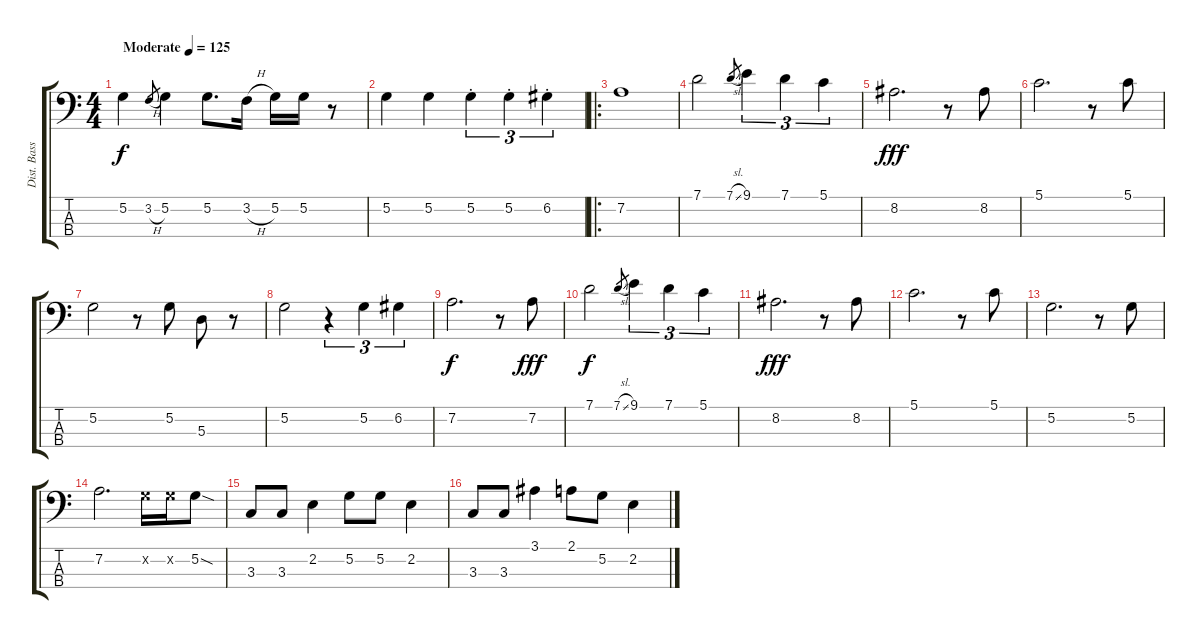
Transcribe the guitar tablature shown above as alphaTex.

\track ("Dist. Bass" "Dist. Bass") {instrument overdrivenguitar}
\staff {score tabs}
\tuning (G2 D2 A1 E1) {hide}
\ts (4 4)
\tempo (125 "Moderate")
\clef f4
\ks c
5.2.4{dy f instrument overdrivenguitar} 3.2{h}.8{gr} 5.2.4 5.2.8{d} 3.2{h}.16 5.2.16 5.2.16 r.8 |
5.2.4 5.2.4 5.2{st}.4{tu (3 2)} 5.2{st}.4{tu (3 2)} 6.2{st}.4{tu (3 2)} |
\ro
7.2.1 |
7.1.2 7.1{sl}.8{gr} 9.1.4{tu (3 2)} 7.1.4{tu (3 2)} 5.1.4{tu (3 2)} |
8.2.2{d dy fff} r.8 8.2.8 |
5.1.2{d} r.8 5.1.8 |
5.2.2 r.8 5.2.8 5.3.8 r.8 |
5.2.2 r.4{tu (3 2)} 5.2.4{tu (3 2)} 6.2.4{tu (3 2)} |
7.2.2{d dy f} r.8 7.2.8{dy fff} |
7.1.2{dy f} 7.1{sl}.8{gr} 9.1.4{tu (3 2)} 7.1.4{tu (3 2)} 5.1.4{tu (3 2)} |
8.2.2{d dy fff} r.8 8.2.8 |
5.1.2{d} r.8 5.1.8 |
5.2.2{d} r.8 5.2.8 |
7.2.2{d} 5.2{x}.16 5.2{x}.16 5.2{sod}.8 |
3.3.8 3.3.8 2.2.4 5.2.8 5.2.8 2.2.4 |
3.3.8 3.3.8 3.1.4 2.1.8 5.2.8 2.2.4
